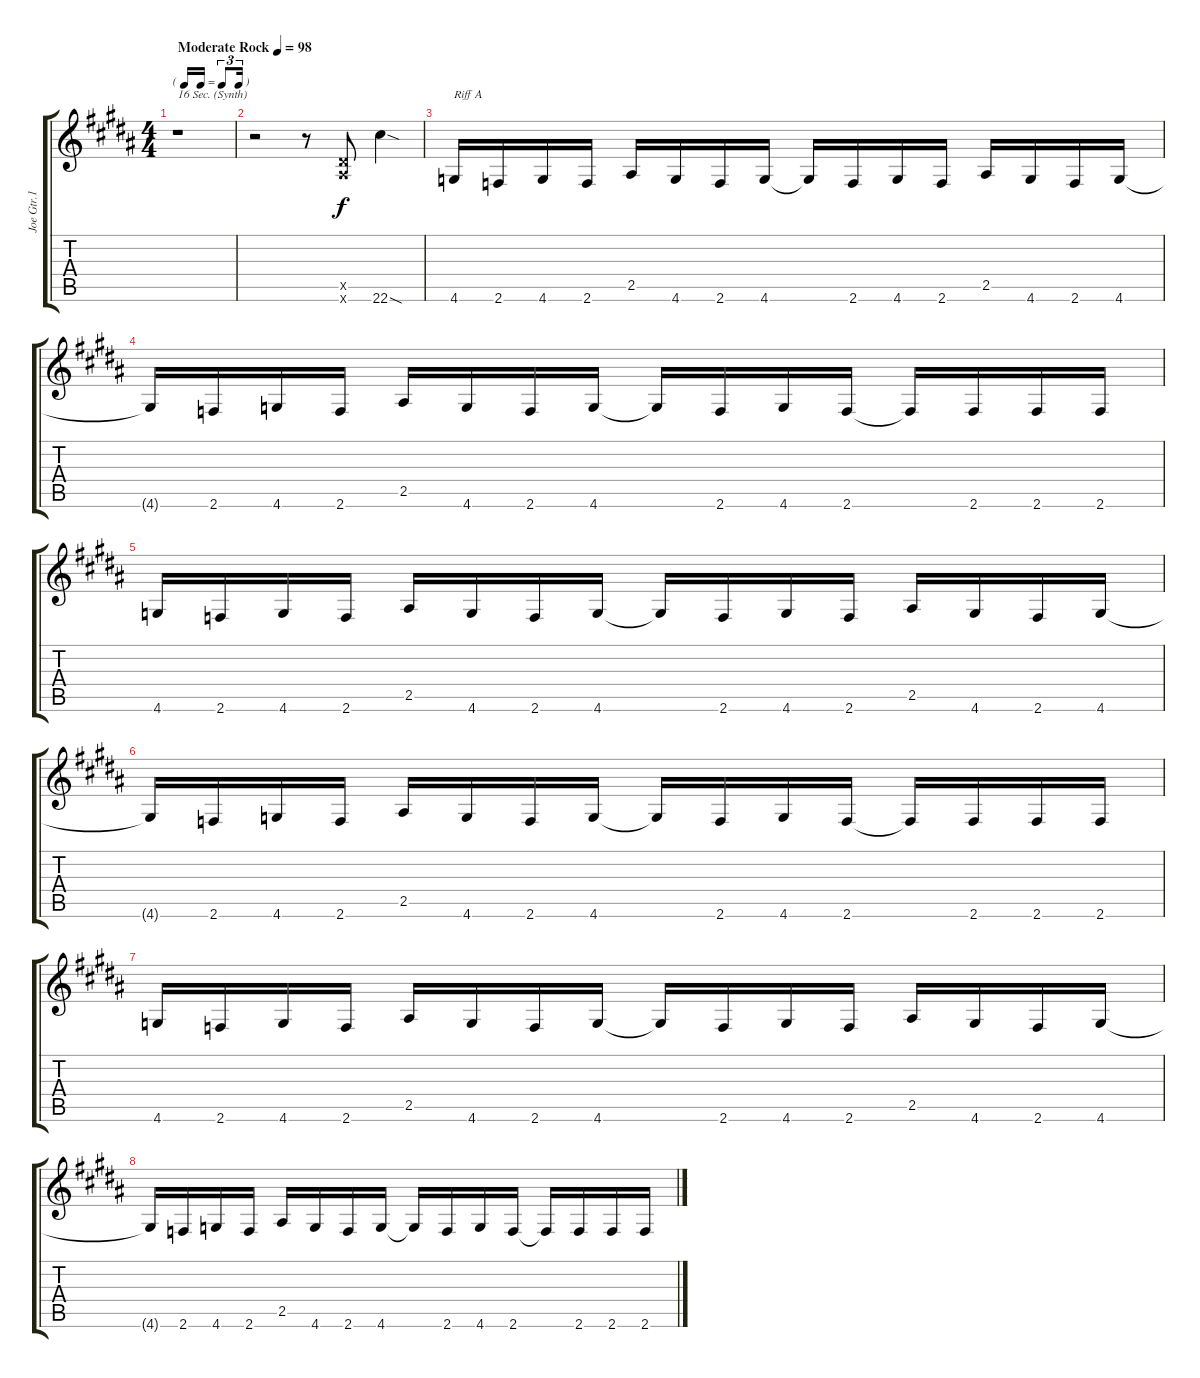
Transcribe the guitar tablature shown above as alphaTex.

\track ("Joe Gtr.1" "Joe Gtr.1") {instrument distortionguitar}
\staff {score tabs}
\tuning (Eb4 Bb3 Gb3 Db3 Ab2 Eb2) {hide}
\ts (4 4)
\tf triplet16th
\tempo (98 "Moderate Rock")
\clef g2
\ks g#minor
r.1{txt "16 Sec. (Synth)" dy f instrument distortionguitar} |
r.2 r.8 (7.5{x} 7.6{x}).8 22.6{sod}.4 |
4.6.16{txt "Riff A"} 2.6.16 4.6.16 2.6.16 2.5.16 4.6.16 2.6.16 4.6.16 4.6{t}.16 2.6.16 4.6.16 2.6.16 2.5.16 4.6.16 2.6.16 4.6.16 |
4.6{t}.16 2.6.16 4.6.16 2.6.16 2.5.16 4.6.16 2.6.16 4.6.16 4.6{t}.16 2.6.16 4.6.16 2.6.16 2.6{t}.16 2.6.16 2.6.16 2.6.16 |
4.6.16 2.6.16 4.6.16 2.6.16 2.5.16 4.6.16 2.6.16 4.6.16 4.6{t}.16 2.6.16 4.6.16 2.6.16 2.5.16 4.6.16 2.6.16 4.6.16 |
4.6{t}.16 2.6.16 4.6.16 2.6.16 2.5.16 4.6.16 2.6.16 4.6.16 4.6{t}.16 2.6.16 4.6.16 2.6.16 2.6{t}.16 2.6.16 2.6.16 2.6.16 |
4.6.16 2.6.16 4.6.16 2.6.16 2.5.16 4.6.16 2.6.16 4.6.16 4.6{t}.16 2.6.16 4.6.16 2.6.16 2.5.16 4.6.16 2.6.16 4.6.16 |
4.6{t}.16 2.6.16 4.6.16 2.6.16 2.5.16 4.6.16 2.6.16 4.6.16 4.6{t}.16 2.6.16 4.6.16 2.6.16 2.6{t}.16 2.6.16 2.6.16 2.6.16
